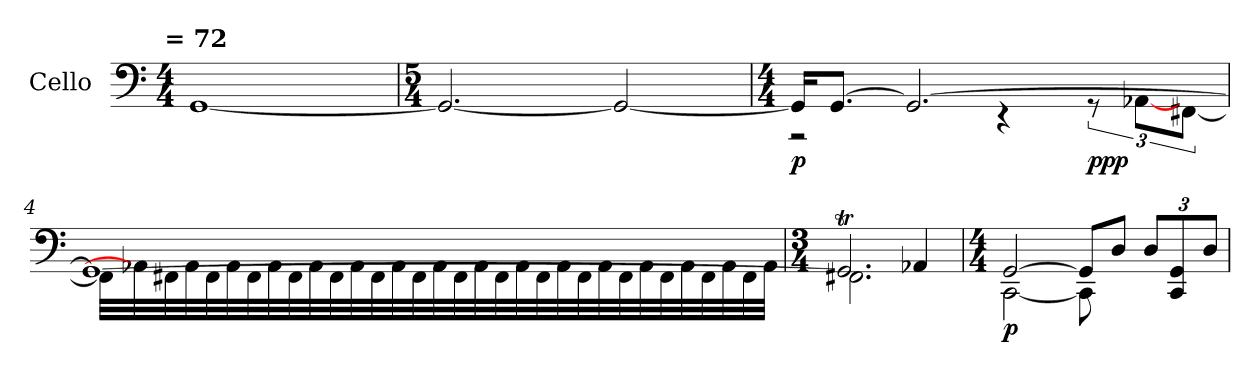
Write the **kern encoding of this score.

**kern	**dynam
*part1	*part1
*staff1	*staff1
*I"Cello 	*
*clefF4	*
*k[]	*
!!LO:TX:omd:t= = 72
*M4/4	*
*MM72	*
=1	=1
[1GG	.
=2	=2
*M5/4	*
2.GG/_	.
2GG/_	.
=3	=3
*M4/4	*
*^	*
!	!	!LO:DY:b
16GG/KL]	2r	p
[8.GG/J	.	.
2.GG/_	.	.
.	4rEE	.
!	!	!LO:DY:b
.	12rGG	ppp
.	[12AA-X\L	.
.	[12FF#X\J	.
!!LO:LB:g=z	!!
=4	=4	=4
1GG_	32FF#\LLL]	.
.	32AA-X\]	.
.	32FF#X\	.
.	32AA-\	.
.	32FF#\	.
.	32AA-\	.
.	32FF#\	.
.	32AA-\	.
.	32FF#\	.
.	32AA-\	.
.	32FF#\	.
.	32AA-\	.
.	32FF#\	.
.	32AA-\	.
.	32FF#\	.
.	32AA-\	.
.	32FF#\	.
.	32AA-\	.
.	32FF#\	.
.	32AA-\	.
.	32FF#\	.
.	32AA-\	.
.	32FF#\	.
.	32AA-\	.
.	32FF#\	.
.	32AA-\	.
.	32FF#\	.
.	32AA-\	.
.	32FF#\	.
.	32AA-\	.
.	32FF#\	.
.	32AA-\JJJ	.
*v	*v	*
=5	=5
*M3/4	*
*^	*
*	*^	*
2.GGT/]	2.FF#X\	2ryy	.
.	.	4AA-X!	.
*v	*v	*v	*
=6	=6
*M4/4	*
*^	*
*	*^	*
!	!	!	!LO:DY:b
*	*v	*v	*
[2GG/	[2CC\	p
8GG/L]	8CC\]	.
8D/J	4ryy	.
*Xbrackettup	*	*
12D/L	.	.
12CC/ 12GG/	.	.
.	8ryy	.
12D/J	.	.
*v	*v	*
=	=
*-	*-
